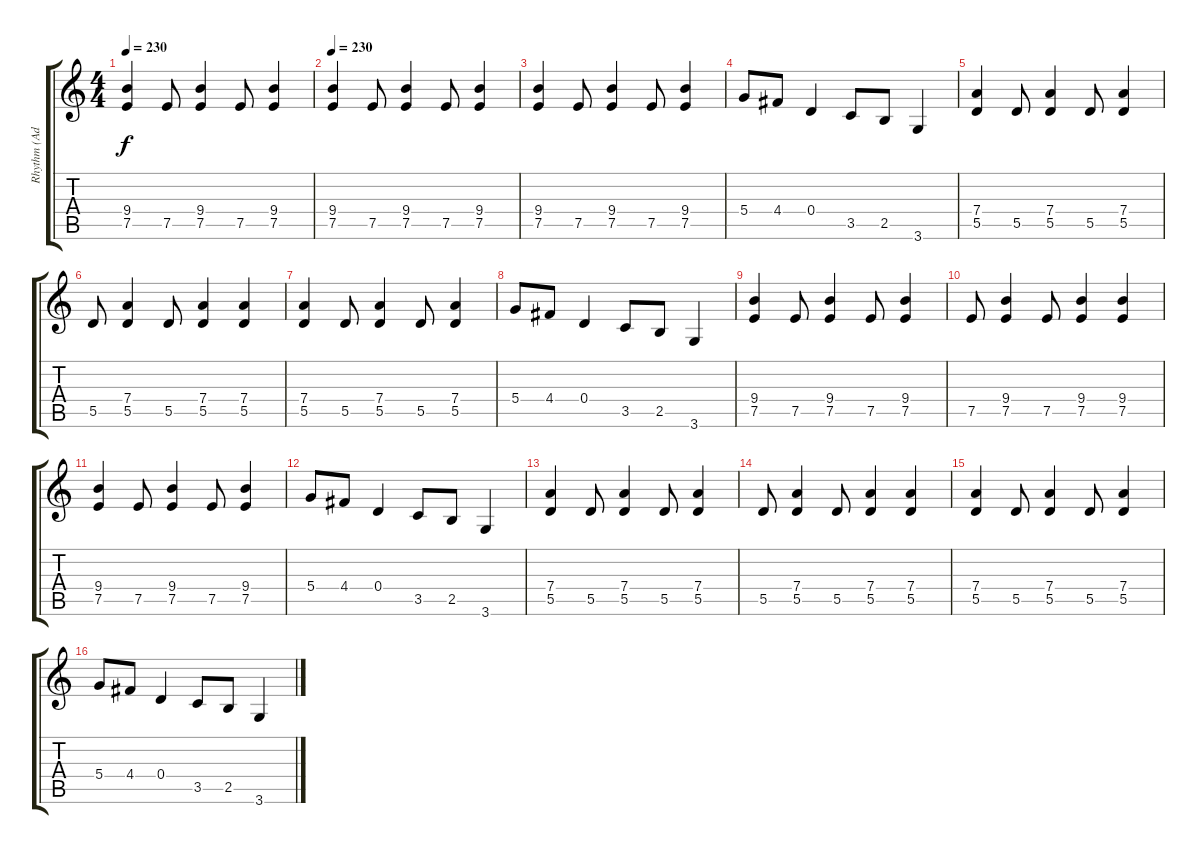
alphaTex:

\track ("Rhythm (Adrian)" "Rhythm (Ad") {instrument distortionguitar}
\staff {score tabs}
\tuning (E4 B3 G3 D3 A2 E2) {hide}
\ts (4 4)
\tempo 230
\clef g2
\ks c
(9.4 7.5).4{dy f} 7.5.8 (9.4 7.5).4 7.5.8 (9.4 7.5).4 |
\tempo 230
(9.4 7.5).4 7.5.8 (9.4 7.5).4 7.5.8 (9.4 7.5).4 |
(9.4 7.5).4 7.5.8 (9.4 7.5).4 7.5.8 (9.4 7.5).4 |
5.4.8 4.4.8 0.4.4 3.5.8 2.5.8 3.6.4 |
(7.4 5.5).4 5.5.8 (7.4 5.5).4 5.5.8 (7.4 5.5).4 |
5.5.8 (7.4 5.5).4 5.5.8 (7.4 5.5).4 (7.4 5.5).4 |
(7.4 5.5).4 5.5.8 (7.4 5.5).4 5.5.8 (7.4 5.5).4 |
5.4.8 4.4.8 0.4.4 3.5.8 2.5.8 3.6.4 |
(9.4 7.5).4 7.5.8 (9.4 7.5).4 7.5.8 (9.4 7.5).4 |
7.5.8 (9.4 7.5).4 7.5.8 (9.4 7.5).4 (9.4 7.5).4 |
(9.4 7.5).4 7.5.8 (9.4 7.5).4 7.5.8 (9.4 7.5).4 |
5.4.8 4.4.8 0.4.4 3.5.8 2.5.8 3.6.4 |
(7.4 5.5).4 5.5.8 (7.4 5.5).4 5.5.8 (7.4 5.5).4 |
5.5.8 (7.4 5.5).4 5.5.8 (7.4 5.5).4 (7.4 5.5).4 |
(7.4 5.5).4 5.5.8 (7.4 5.5).4 5.5.8 (7.4 5.5).4 |
5.4.8 4.4.8 0.4.4 3.5.8 2.5.8 3.6.4
